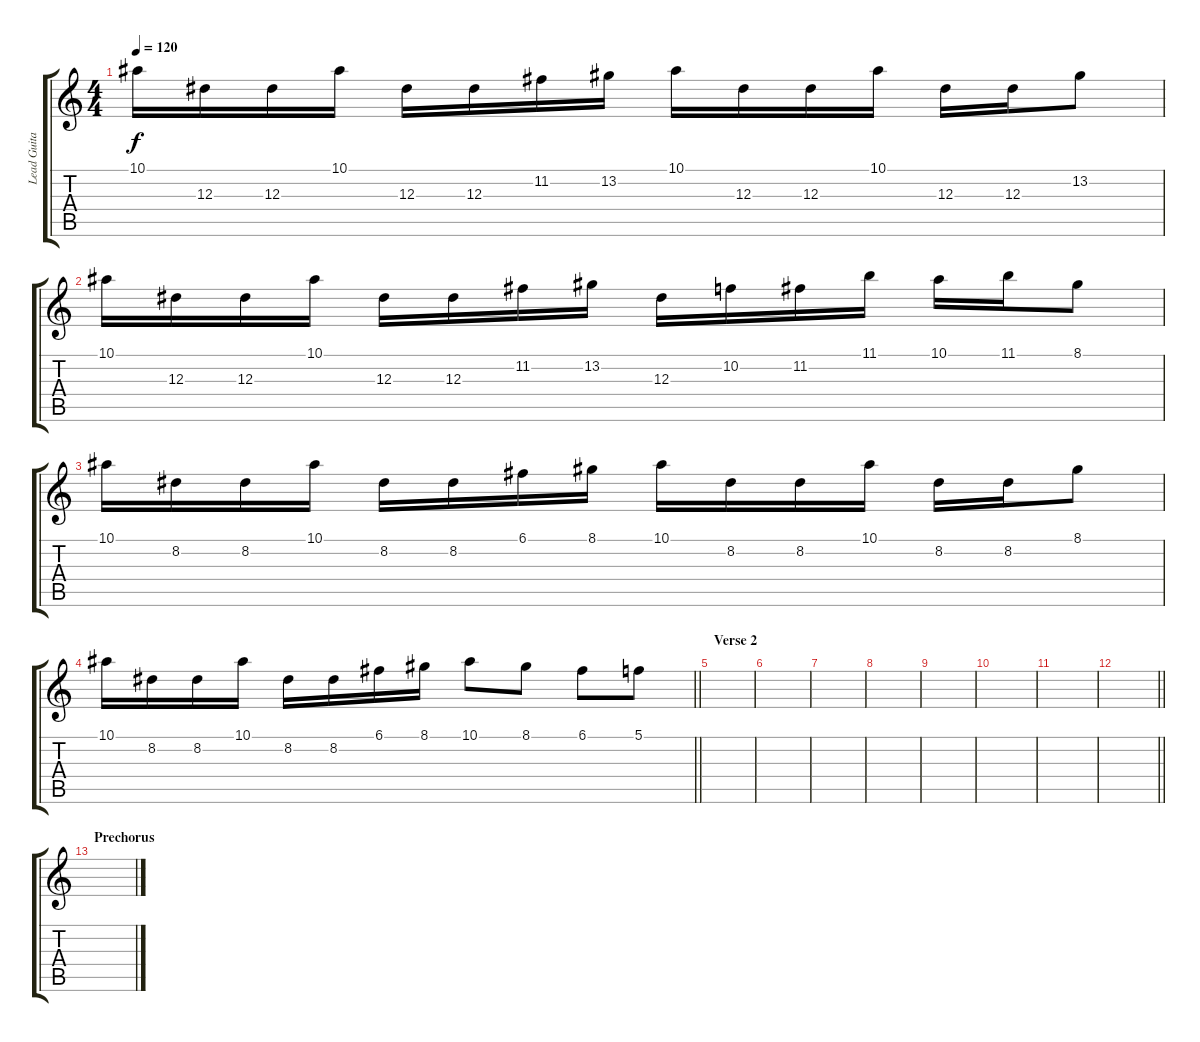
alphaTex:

\track ("Lead Guitar" "Lead Guita") {instrument distortionguitar}
\staff {score tabs}
\tuning (C4 G3 Eb3 Bb2 F2 C2) {hide}
\ts (4 4)
\tempo 120
\clef g2
\ks c
10.1.16{dy f} 12.3.16 12.3.16 10.1.16 12.3.16 12.3.16 11.2.16 13.2.16 10.1.16 12.3.16 12.3.16 10.1.16 12.3.16 12.3.16 13.2.8 |
10.1.16 12.3.16 12.3.16 10.1.16 12.3.16 12.3.16 11.2.16 13.2.16 12.3.16 10.2.16 11.2.16 11.1.16 10.1.16 11.1.16 8.1.8 |
10.1.16 8.2.16 8.2.16 10.1.16 8.2.16 8.2.16 6.1.16 8.1.16 10.1.16 8.2.16 8.2.16 10.1.16 8.2.16 8.2.16 8.1.8 |
\barLineRight lightlight
10.1.16 8.2.16 8.2.16 10.1.16 8.2.16 8.2.16 6.1.16 8.1.16 10.1.8 8.1.8 6.1.8 5.1.8 |
\section ("" "Verse 2")
|
|
|
|
|
|
|
\barLineRight lightlight
|
\section ("" "Prechorus")
